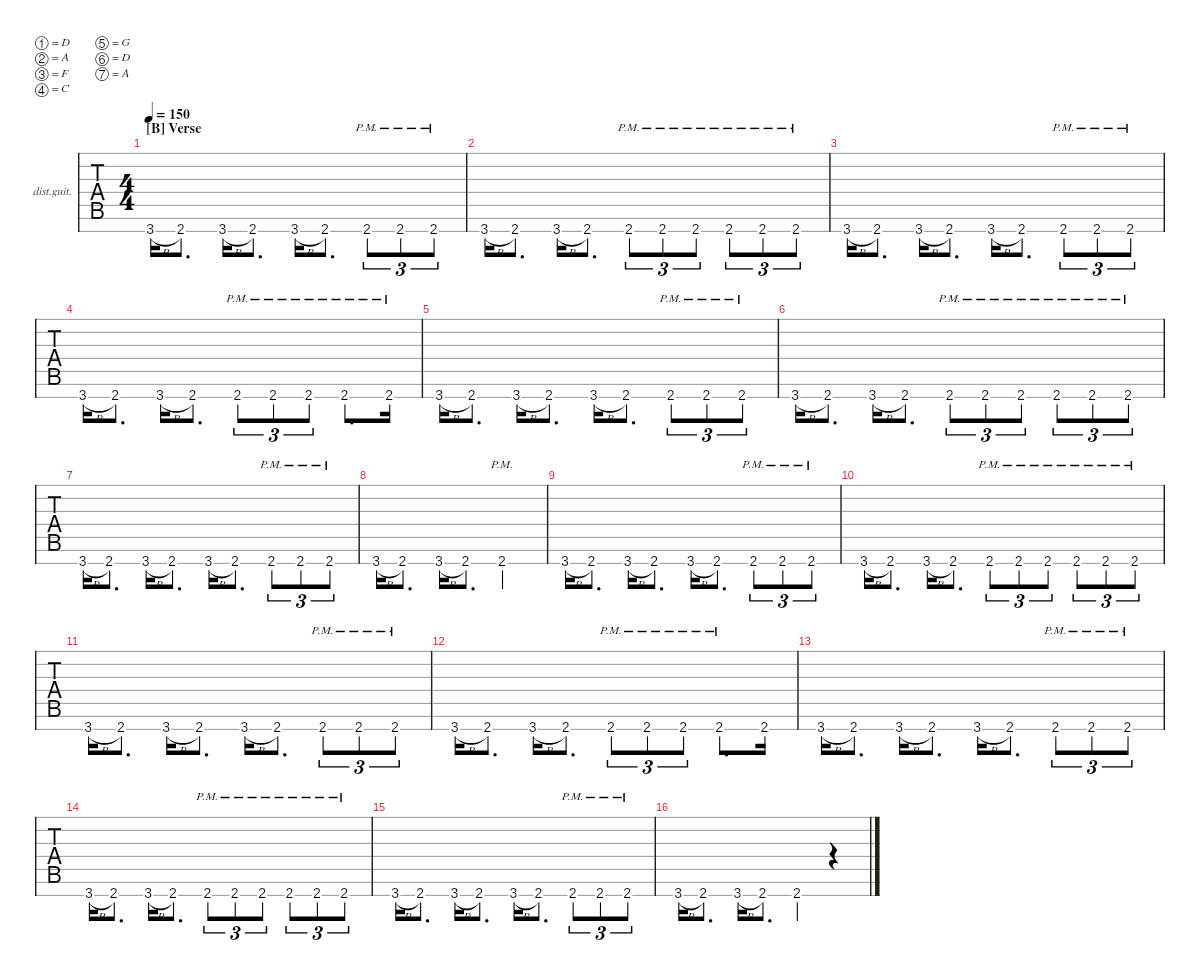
\defaultSystemsLayout 4
\hideDynamics
\bracketExtendMode nobrackets
\firstSystemTrackNameOrientation horizontal
\otherSystemsTrackNameOrientation horizontal
\track ("Distortion Guitar" "dist.guit.") {solo instrument distortionguitar}
\staff {tabs}
\tuning (D4 A3 F3 C3 G2 D2 A1)
\ts (4 4)
\section ("B" "Verse")
\scale
1.07061
\tempo 150
\accidentals auto
\clef g2
\ottava regular
\simile none
\ks c
3.7{h}.16{dy mf beam Up} 2.7.8{d beam Up} 3.7{h}.16{beam Up} 2.7.8{d beam Up} 3.7{h}.16{beam Up} 2.7.8{d beam Up} 2.7{pm}.8{tu (3 2) beam Up} 2.7{pm}.8{tu (3 2) beam Up} 2.7{pm}.8{tu (3 2) beam Up} |
\scale
0.976463 3.7{h}.16{beam Up} 2.7.8{d beam Up} 3.7{h}.16{beam Up} 2.7.8{d beam Up} 2.7{pm}.8{tu (3 2) beam Up} 2.7{pm}.8{tu (3 2) beam Up} 2.7{pm}.8{tu (3 2) beam Up} 2.7{pm}.8{tu (3 2) beam Up} 2.7{pm}.8{tu (3 2) beam Up} 2.7{pm}.8{tu (3 2) beam Up} |
\scale
0.976463 3.7{h}.16{beam Up} 2.7.8{d beam Up} 3.7{h}.16{beam Up} 2.7.8{d beam Up} 3.7{h}.16{beam Up} 2.7.8{d beam Up} 2.7{pm}.8{tu (3 2) beam Up} 2.7{pm}.8{tu (3 2) beam Up} 2.7{pm}.8{tu (3 2) beam Up} |
\scale
0.976463 3.7{h}.16{beam Up} 2.7.8{d beam Up} 3.7{h}.16{beam Up} 2.7.8{d beam Up} 2.7{pm}.8{tu (3 2) beam Up} 2.7{pm}.8{tu (3 2) beam Up} 2.7{pm}.8{tu (3 2) beam Up} 2.7{pm}.8{d beam Up} 2.7{pm}.16{beam Up} |
\scale
1.07061 3.7{h}.16{beam Up} 2.7.8{d beam Up} 3.7{h}.16{beam Up} 2.7.8{d beam Up} 3.7{h}.16{beam Up} 2.7.8{d beam Up} 2.7{pm}.8{tu (3 2) beam Up} 2.7{pm}.8{tu (3 2) beam Up} 2.7{pm}.8{tu (3 2) beam Up} |
\scale
0.976463 3.7{h}.16{beam Up} 2.7.8{d beam Up} 3.7{h}.16{beam Up} 2.7.8{d beam Up} 2.7{pm}.8{tu (3 2) beam Up} 2.7{pm}.8{tu (3 2) beam Up} 2.7{pm}.8{tu (3 2) beam Up} 2.7{pm}.8{tu (3 2) beam Up} 2.7{pm}.8{tu (3 2) beam Up} 2.7{pm}.8{tu (3 2) beam Up} |
\scale
0.976463 3.7{h}.16{beam Up} 2.7.8{d beam Up} 3.7{h}.16{beam Up} 2.7.8{d beam Up} 3.7{h}.16{beam Up} 2.7.8{d beam Up} 2.7{pm}.8{tu (3 2) beam Up} 2.7{pm}.8{tu (3 2) beam Up} 2.7{pm}.8{tu (3 2) beam Up} |
\scale
0.976463 3.7{h}.16{beam Up} 2.7.8{d beam Up} 3.7{h}.16{beam Up} 2.7.8{d beam Up} 2.7{pm}.2{beam Up} |
\scale
1.07061 3.7{h}.16{beam Up} 2.7.8{d beam Up} 3.7{h}.16{beam Up} 2.7.8{d beam Up} 3.7{h}.16{beam Up} 2.7.8{d beam Up} 2.7{pm}.8{tu (3 2) beam Up} 2.7{pm}.8{tu (3 2) beam Up} 2.7{pm}.8{tu (3 2) beam Up} |
\scale
0.976463 3.7{h}.16{beam Up} 2.7.8{d beam Up} 3.7{h}.16{beam Up} 2.7.8{d beam Up} 2.7{pm}.8{tu (3 2) beam Up} 2.7{pm}.8{tu (3 2) beam Up} 2.7{pm}.8{tu (3 2) beam Up} 2.7{pm}.8{tu (3 2) beam Up} 2.7{pm}.8{tu (3 2) beam Up} 2.7{pm}.8{tu (3 2) beam Up} |
\scale
0.976463 3.7{h}.16{beam Up} 2.7.8{d beam Up} 3.7{h}.16{beam Up} 2.7.8{d beam Up} 3.7{h}.16{beam Up} 2.7.8{d beam Up} 2.7{pm}.8{tu (3 2) beam Up} 2.7{pm}.8{tu (3 2) beam Up} 2.7{pm}.8{tu (3 2) beam Up} |
\scale
0.976463 3.7{h}.16{beam Up} 2.7.8{d beam Up} 3.7{h}.16{beam Up} 2.7.8{d beam Up} 2.7{pm}.8{tu (3 2) beam Up} 2.7{pm}.8{tu (3 2) beam Up} 2.7{pm}.8{tu (3 2) beam Up} 2.7{pm}.8{d beam Up} 2.7.16{beam Up} |
\scale
1.06619 3.7{h}.16{beam Up} 2.7.8{d beam Up} 3.7{h}.16{beam Up} 2.7.8{d beam Up} 3.7{h}.16{beam Up} 2.7.8{d beam Up} 2.7{pm}.8{tu (3 2) beam Up} 2.7{pm}.8{tu (3 2) beam Up} 2.7{pm}.8{tu (3 2) beam Up} |
\scale
0.972042 3.7{h}.16{beam Up} 2.7.8{d beam Up} 3.7{h}.16{beam Up} 2.7.8{d beam Up} 2.7{pm}.8{tu (3 2) beam Up} 2.7{pm}.8{tu (3 2) beam Up} 2.7{pm}.8{tu (3 2) beam Up} 2.7{pm}.8{tu (3 2) beam Up} 2.7{pm}.8{tu (3 2) beam Up} 2.7{pm}.8{tu (3 2) beam Up} |
\scale
0.972042 3.7{h}.16{beam Up} 2.7.8{d beam Up} 3.7{h}.16{beam Up} 2.7.8{d beam Up} 3.7{h}.16{beam Up} 2.7.8{d beam Up} 2.7{pm}.8{tu (3 2) beam Up} 2.7{pm}.8{tu (3 2) beam Up} 2.7{pm}.8{tu (3 2) beam Up} |
\scale
0.989726 3.7{h}.16{beam Up} 2.7.8{d beam Up} 3.7{h}.16{beam Up} 2.7.8{d beam Up} 2.7.4{beam Up} r.4{beam Up}
